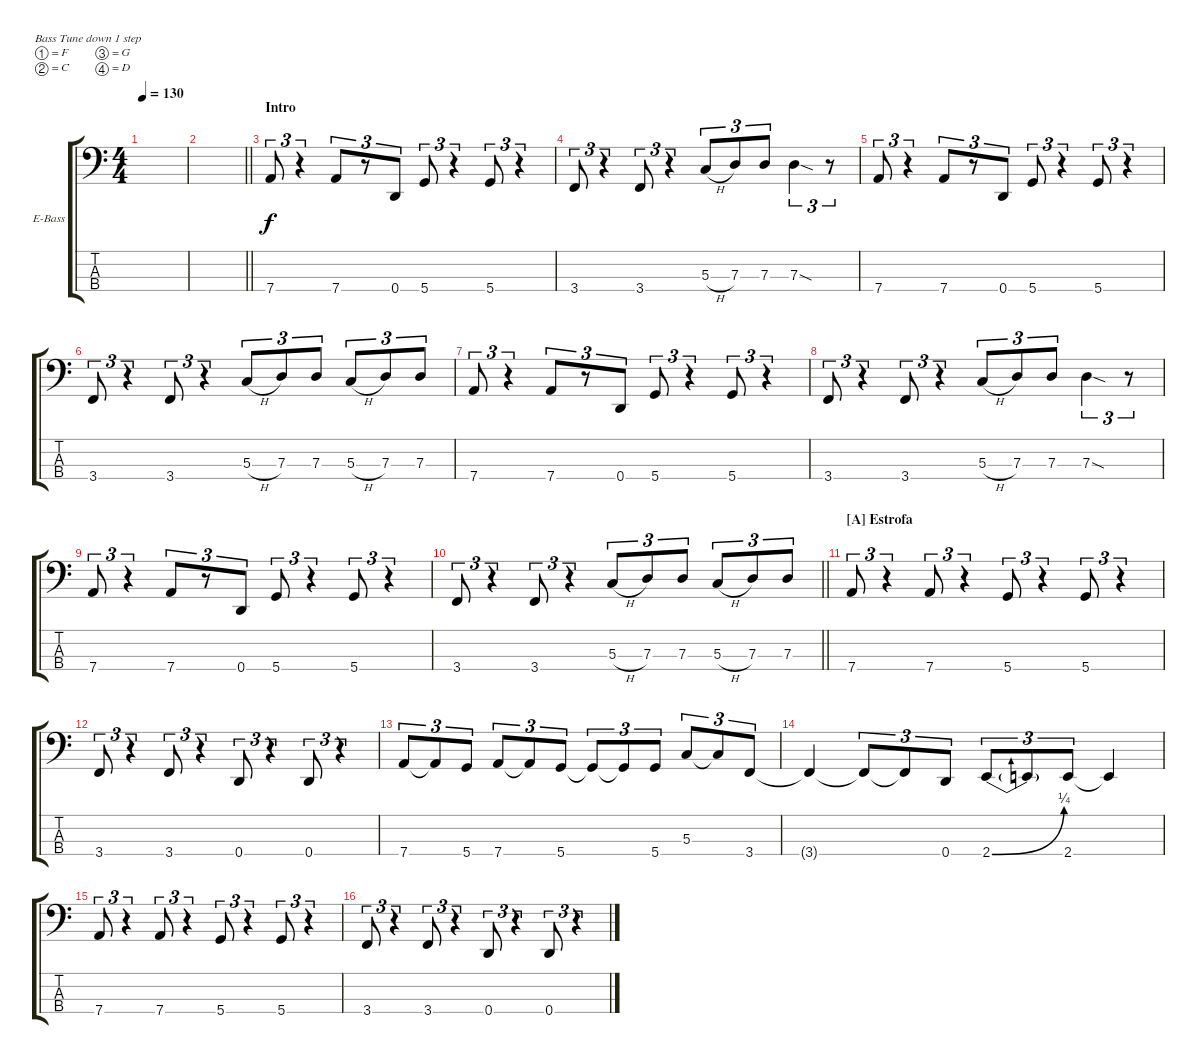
\bracketExtendMode groupsimilarinstruments
\firstSystemTrackNameOrientation horizontal
\otherSystemsTrackNameOrientation horizontal
\track ("Bass Ghoul" "E-Bass") {instrument electricbassfinger}
\staff {score tabs}
\tuning (F2 C2 G1 D1)
\ts (4 4)
\tempo 130
\clef f4
\ks c
|
\barLineRight lightlight
|
\section ("" "Intro")
7.4.8{tu (3 2)} r.4{tu (3 2)} 7.4.8{tu (3 2)} r.8{tu (3 2)} 0.4.8{tu (3 2)} 5.4.8{tu (3 2)} r.4{tu (3 2)} 5.4.8{tu (3 2)} r.4{tu (3 2)} |
3.4.8{tu (3 2)} r.4{tu (3 2)} 3.4.8{tu (3 2)} r.4{tu (3 2)} 5.3{h}.8{tu (3 2)} 7.3.8{tu (3 2)} 7.3.8{tu (3 2)} 7.3{sod}.4{tu (3 2)} r.8{tu (3 2)} |
7.4.8{tu (3 2)} r.4{tu (3 2)} 7.4.8{tu (3 2)} r.8{tu (3 2)} 0.4.8{tu (3 2)} 5.4.8{tu (3 2)} r.4{tu (3 2)} 5.4.8{tu (3 2)} r.4{tu (3 2)} |
3.4.8{tu (3 2)} r.4{tu (3 2)} 3.4.8{tu (3 2)} r.4{tu (3 2)} 5.3{h}.8{tu (3 2)} 7.3.8{tu (3 2)} 7.3.8{tu (3 2)} 5.3{h}.8{tu (3 2)} 7.3.8{tu (3 2)} 7.3.8{tu (3 2)} |
7.4.8{tu (3 2)} r.4{tu (3 2)} 7.4.8{tu (3 2)} r.8{tu (3 2)} 0.4.8{tu (3 2)} 5.4.8{tu (3 2)} r.4{tu (3 2)} 5.4.8{tu (3 2)} r.4{tu (3 2)} |
3.4.8{tu (3 2)} r.4{tu (3 2)} 3.4.8{tu (3 2)} r.4{tu (3 2)} 5.3{h}.8{tu (3 2)} 7.3.8{tu (3 2)} 7.3.8{tu (3 2)} 7.3{sod}.4{tu (3 2)} r.8{tu (3 2)} |
7.4.8{tu (3 2)} r.4{tu (3 2)} 7.4.8{tu (3 2)} r.8{tu (3 2)} 0.4.8{tu (3 2)} 5.4.8{tu (3 2)} r.4{tu (3 2)} 5.4.8{tu (3 2)} r.4{tu (3 2)} |
\barLineRight lightlight
3.4.8{tu (3 2)} r.4{tu (3 2)} 3.4.8{tu (3 2)} r.4{tu (3 2)} 5.3{h}.8{tu (3 2)} 7.3.8{tu (3 2)} 7.3.8{tu (3 2)} 5.3{h}.8{tu (3 2)} 7.3.8{tu (3 2)} 7.3.8{tu (3 2)} |
\section ("A" "Estrofa")
7.4.8{tu (3 2)} r.4{tu (3 2)} 7.4.8{tu (3 2)} r.4{tu (3 2)} 5.4.8{tu (3 2)} r.4{tu (3 2)} 5.4.8{tu (3 2)} r.4{tu (3 2)} |
3.4.8{tu (3 2)} r.4{tu (3 2)} 3.4.8{tu (3 2)} r.4{tu (3 2)} 0.4.8{tu (3 2)} r.4{tu (3 2)} 0.4.8{tu (3 2)} r.4{tu (3 2)} |
7.4.8{tu (3 2)} 7.4{t}.8{tu (3 2)} 5.4.8{tu (3 2)} 7.4.8{tu (3 2)} 7.4{t}.8{tu (3 2)} 5.4.8{tu (3 2)} 5.4{t}.8{tu (3 2)} 5.4{t}.8{tu (3 2)} 5.4.8{tu (3 2)} 5.3.8{tu (3 2)} 5.3{t}.8{tu (3 2)} 3.4.8{tu (3 2)} |
3.4{t}.4 3.4{t}.8{tu (3 2)} 3.4{t}.8{tu (3 2)} 0.4.8{tu (3 2)} 2.4{be (bend 0 0 15 1)}.8{tu (3 2)} 2.4{t}.8{tu (3 2)} 2.4.8{tu (3 2)} 2.4{t}.4 |
7.4.8{tu (3 2)} r.4{tu (3 2)} 7.4.8{tu (3 2)} r.4{tu (3 2)} 5.4.8{tu (3 2)} r.4{tu (3 2)} 5.4.8{tu (3 2)} r.4{tu (3 2)} |
3.4.8{tu (3 2)} r.4{tu (3 2)} 3.4.8{tu (3 2)} r.4{tu (3 2)} 0.4.8{tu (3 2)} r.4{tu (3 2)} 0.4.8{tu (3 2)} r.4{tu (3 2)}
